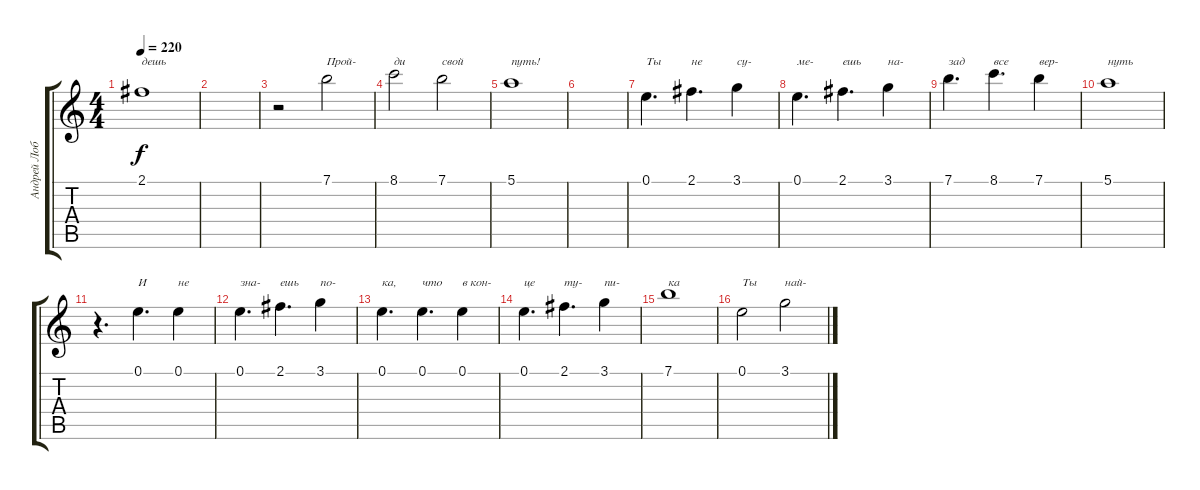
\track ("Андрей Лобашев" "Андрей Лоб") {instrument contrabass}
\staff {score tabs}
\tuning (E4 B3 G3 D3 A2 E2) {hide}
\ts (4 4)
\tempo 220
\clef g2
\ks c
2.1.1{txt "дешь" dy f} |
|
r.2 7.1.2{txt "Прой-"} |
8.1.2{txt "ди"} 7.1.2{txt "свой"} |
5.1.1{txt "путь!"} |
|
0.1.4{d txt "Ты"} 2.1.4{d txt "не"} 3.1.4{txt "су-"} |
0.1.4{d txt "ме-"} 2.1.4{d txt "ешь"} 3.1.4{txt "на-"} |
7.1.4{d txt "зад"} 8.1.4{d txt "все"} 7.1.4{txt "вер-"} |
5.1.1{txt "нуть"} |
r.4{d} 0.1.4{d txt "И"} 0.1.4{txt "не"} |
0.1.4{d txt "зна-"} 2.1.4{d txt "ешь"} 3.1.4{txt "по-"} |
0.1.4{d txt "ка,"} 0.1.4{d txt "что"} 0.1.4{txt "в кон-"} |
0.1.4{d txt "це"} 2.1.4{d txt "ту-"} 3.1.4{txt "пи-"} |
7.1.1{txt "ка"} |
0.1.2{txt "Ты"} 3.1.2{txt "най-"}
